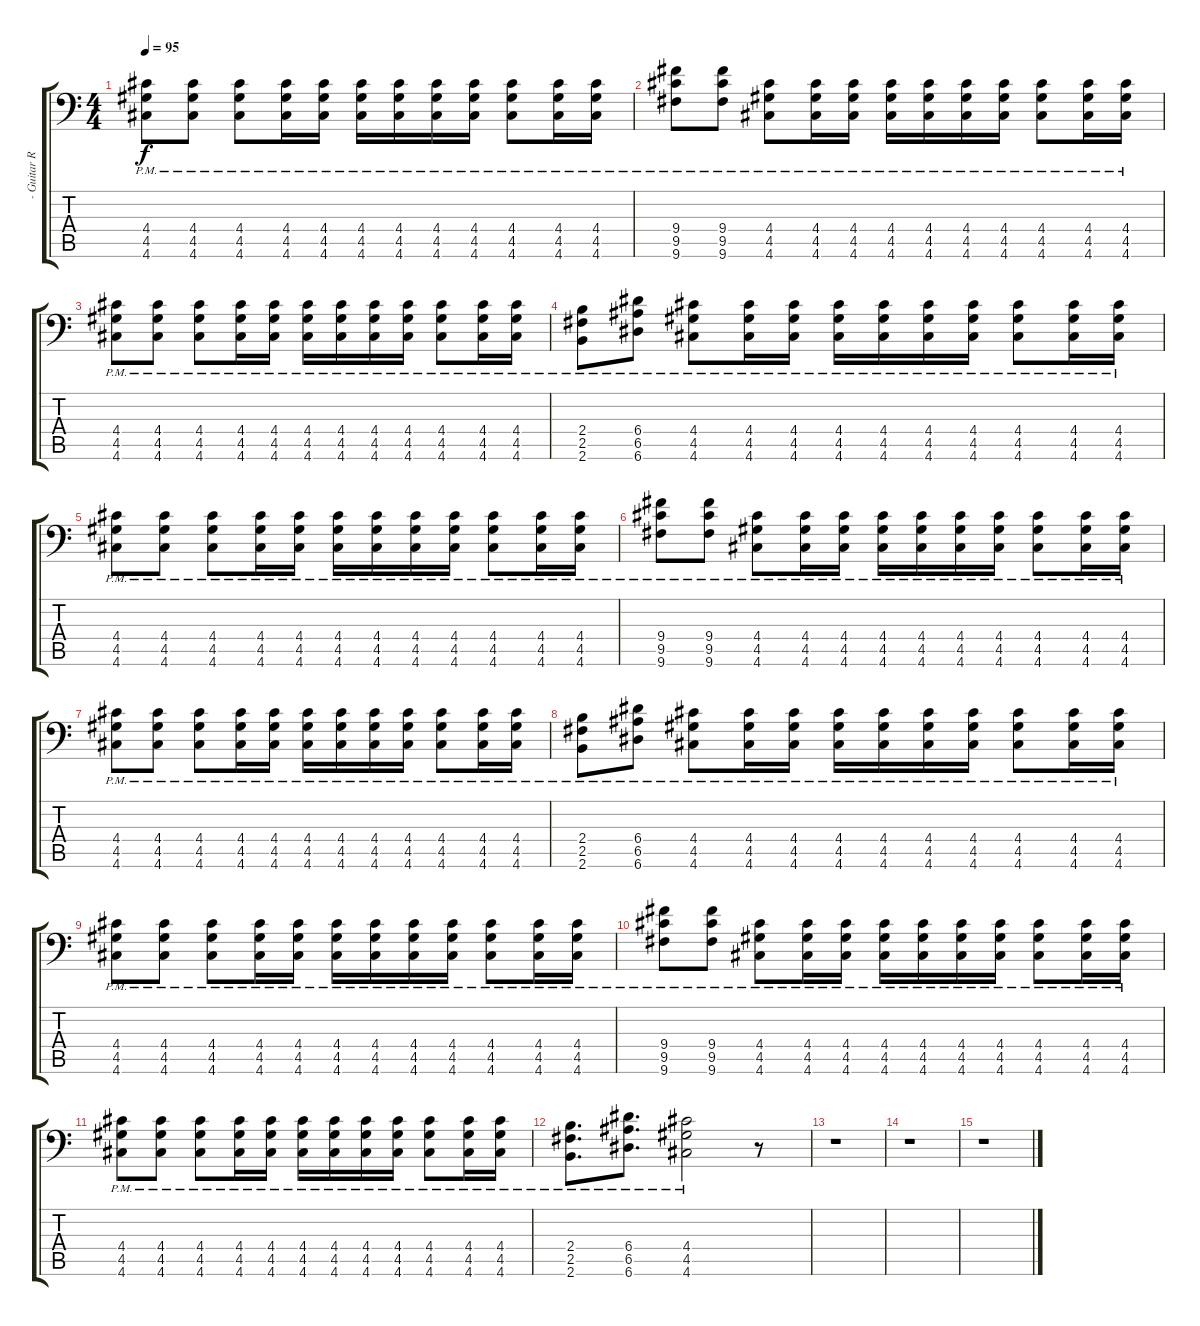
\track ("- Guitar Right" "- Guitar R") {instrument distortionguitar}
\staff {score tabs}
\tuning (B3 Gb3 D3 A2 E2 A1) {hide}
\ts (4 4)
\tempo 95
\clef f4
\ks c
(4.4{pm} 4.5{pm} 4.6{pm}).8{dy f} (4.4{pm} 4.5{pm} 4.6{pm}).8 (4.4{pm} 4.5{pm} 4.6{pm}).8 (4.4{pm} 4.5{pm} 4.6{pm}).16 (4.4{pm} 4.5{pm} 4.6{pm}).16 (4.4{pm} 4.5{pm} 4.6{pm}).16 (4.4{pm} 4.5{pm} 4.6{pm}).16 (4.4{pm} 4.5{pm} 4.6{pm}).16 (4.4{pm} 4.5{pm} 4.6{pm}).16 (4.4{pm} 4.5{pm} 4.6{pm}).8 (4.4{pm} 4.5{pm} 4.6{pm}).16 (4.4{pm} 4.5{pm} 4.6{pm}).16 |
(9.4{pm} 9.5{pm} 9.6{pm}).8 (9.4{pm} 9.5{pm} 9.6{pm}).8 (4.4{pm} 4.5{pm} 4.6{pm}).8 (4.4{pm} 4.5{pm} 4.6{pm}).16 (4.4{pm} 4.5{pm} 4.6{pm}).16 (4.4{pm} 4.5{pm} 4.6{pm}).16 (4.4{pm} 4.5{pm} 4.6{pm}).16 (4.4{pm} 4.5{pm} 4.6{pm}).16 (4.4{pm} 4.5{pm} 4.6{pm}).16 (4.4{pm} 4.5{pm} 4.6{pm}).8 (4.4{pm} 4.5{pm} 4.6{pm}).16 (4.4{pm} 4.5{pm} 4.6{pm}).16 |
(4.4{pm} 4.5{pm} 4.6{pm}).8 (4.4{pm} 4.5{pm} 4.6{pm}).8 (4.4{pm} 4.5{pm} 4.6{pm}).8 (4.4{pm} 4.5{pm} 4.6{pm}).16 (4.4{pm} 4.5{pm} 4.6{pm}).16 (4.4{pm} 4.5{pm} 4.6{pm}).16 (4.4{pm} 4.5{pm} 4.6{pm}).16 (4.4{pm} 4.5{pm} 4.6{pm}).16 (4.4{pm} 4.5{pm} 4.6{pm}).16 (4.4{pm} 4.5{pm} 4.6{pm}).8 (4.4{pm} 4.5{pm} 4.6{pm}).16 (4.4{pm} 4.5{pm} 4.6{pm}).16 |
(2.4{pm} 2.5{pm} 2.6{pm}).8 (6.4{pm} 6.5{pm} 6.6{pm}).8 (4.4{pm} 4.5{pm} 4.6{pm}).8 (4.4{pm} 4.5{pm} 4.6{pm}).16 (4.4{pm} 4.5{pm} 4.6{pm}).16 (4.4{pm} 4.5{pm} 4.6{pm}).16 (4.4{pm} 4.5{pm} 4.6{pm}).16 (4.4{pm} 4.5{pm} 4.6{pm}).16 (4.4{pm} 4.5{pm} 4.6{pm}).16 (4.4{pm} 4.5{pm} 4.6{pm}).8 (4.4{pm} 4.5{pm} 4.6{pm}).16 (4.4{pm} 4.5{pm} 4.6{pm}).16 |
(4.4{pm} 4.5{pm} 4.6{pm}).8 (4.4{pm} 4.5{pm} 4.6{pm}).8 (4.4{pm} 4.5{pm} 4.6{pm}).8 (4.4{pm} 4.5{pm} 4.6{pm}).16 (4.4{pm} 4.5{pm} 4.6{pm}).16 (4.4{pm} 4.5{pm} 4.6{pm}).16 (4.4{pm} 4.5{pm} 4.6{pm}).16 (4.4{pm} 4.5{pm} 4.6{pm}).16 (4.4{pm} 4.5{pm} 4.6{pm}).16 (4.4{pm} 4.5{pm} 4.6{pm}).8 (4.4{pm} 4.5{pm} 4.6{pm}).16 (4.4{pm} 4.5{pm} 4.6{pm}).16 |
(9.4{pm} 9.5{pm} 9.6{pm}).8 (9.4{pm} 9.5{pm} 9.6{pm}).8 (4.4{pm} 4.5{pm} 4.6{pm}).8 (4.4{pm} 4.5{pm} 4.6{pm}).16 (4.4{pm} 4.5{pm} 4.6{pm}).16 (4.4{pm} 4.5{pm} 4.6{pm}).16 (4.4{pm} 4.5{pm} 4.6{pm}).16 (4.4{pm} 4.5{pm} 4.6{pm}).16 (4.4{pm} 4.5{pm} 4.6{pm}).16 (4.4{pm} 4.5{pm} 4.6{pm}).8 (4.4{pm} 4.5{pm} 4.6{pm}).16 (4.4{pm} 4.5{pm} 4.6{pm}).16 |
(4.4{pm} 4.5{pm} 4.6{pm}).8 (4.4{pm} 4.5{pm} 4.6{pm}).8 (4.4{pm} 4.5{pm} 4.6{pm}).8 (4.4{pm} 4.5{pm} 4.6{pm}).16 (4.4{pm} 4.5{pm} 4.6{pm}).16 (4.4{pm} 4.5{pm} 4.6{pm}).16 (4.4{pm} 4.5{pm} 4.6{pm}).16 (4.4{pm} 4.5{pm} 4.6{pm}).16 (4.4{pm} 4.5{pm} 4.6{pm}).16 (4.4{pm} 4.5{pm} 4.6{pm}).8 (4.4{pm} 4.5{pm} 4.6{pm}).16 (4.4{pm} 4.5{pm} 4.6{pm}).16 |
(2.4{pm} 2.5{pm} 2.6{pm}).8 (6.4{pm} 6.5{pm} 6.6{pm}).8 (4.4{pm} 4.5{pm} 4.6{pm}).8 (4.4{pm} 4.5{pm} 4.6{pm}).16 (4.4{pm} 4.5{pm} 4.6{pm}).16 (4.4{pm} 4.5{pm} 4.6{pm}).16 (4.4{pm} 4.5{pm} 4.6{pm}).16 (4.4{pm} 4.5{pm} 4.6{pm}).16 (4.4{pm} 4.5{pm} 4.6{pm}).16 (4.4{pm} 4.5{pm} 4.6{pm}).8 (4.4{pm} 4.5{pm} 4.6{pm}).16 (4.4{pm} 4.5{pm} 4.6{pm}).16 |
(4.4{pm} 4.5{pm} 4.6{pm}).8 (4.4{pm} 4.5{pm} 4.6{pm}).8 (4.4{pm} 4.5{pm} 4.6{pm}).8 (4.4{pm} 4.5{pm} 4.6{pm}).16 (4.4{pm} 4.5{pm} 4.6{pm}).16 (4.4{pm} 4.5{pm} 4.6{pm}).16 (4.4{pm} 4.5{pm} 4.6{pm}).16 (4.4{pm} 4.5{pm} 4.6{pm}).16 (4.4{pm} 4.5{pm} 4.6{pm}).16 (4.4{pm} 4.5{pm} 4.6{pm}).8 (4.4{pm} 4.5{pm} 4.6{pm}).16 (4.4{pm} 4.5{pm} 4.6{pm}).16 |
(9.4{pm} 9.5{pm} 9.6{pm}).8 (9.4{pm} 9.5{pm} 9.6{pm}).8 (4.4{pm} 4.5{pm} 4.6{pm}).8 (4.4{pm} 4.5{pm} 4.6{pm}).16 (4.4{pm} 4.5{pm} 4.6{pm}).16 (4.4{pm} 4.5{pm} 4.6{pm}).16 (4.4{pm} 4.5{pm} 4.6{pm}).16 (4.4{pm} 4.5{pm} 4.6{pm}).16 (4.4{pm} 4.5{pm} 4.6{pm}).16 (4.4{pm} 4.5{pm} 4.6{pm}).8 (4.4{pm} 4.5{pm} 4.6{pm}).16 (4.4{pm} 4.5{pm} 4.6{pm}).16 |
(4.4{pm} 4.5{pm} 4.6{pm}).8 (4.4{pm} 4.5{pm} 4.6{pm}).8 (4.4{pm} 4.5{pm} 4.6{pm}).8 (4.4{pm} 4.5{pm} 4.6{pm}).16 (4.4{pm} 4.5{pm} 4.6{pm}).16 (4.4{pm} 4.5{pm} 4.6{pm}).16 (4.4{pm} 4.5{pm} 4.6{pm}).16 (4.4{pm} 4.5{pm} 4.6{pm}).16 (4.4{pm} 4.5{pm} 4.6{pm}).16 (4.4{pm} 4.5{pm} 4.6{pm}).8 (4.4{pm} 4.5{pm} 4.6{pm}).16 (4.4{pm} 4.5{pm} 4.6{pm}).16 |
(2.4{pm} 2.5{pm} 2.6{pm}).8{d} (6.4{pm} 6.5{pm} 6.6{pm}).8{d} (4.4{pm} 4.5{pm} 4.6{pm}).2 r.8 |
r.1 |
r.1 |
r.1
